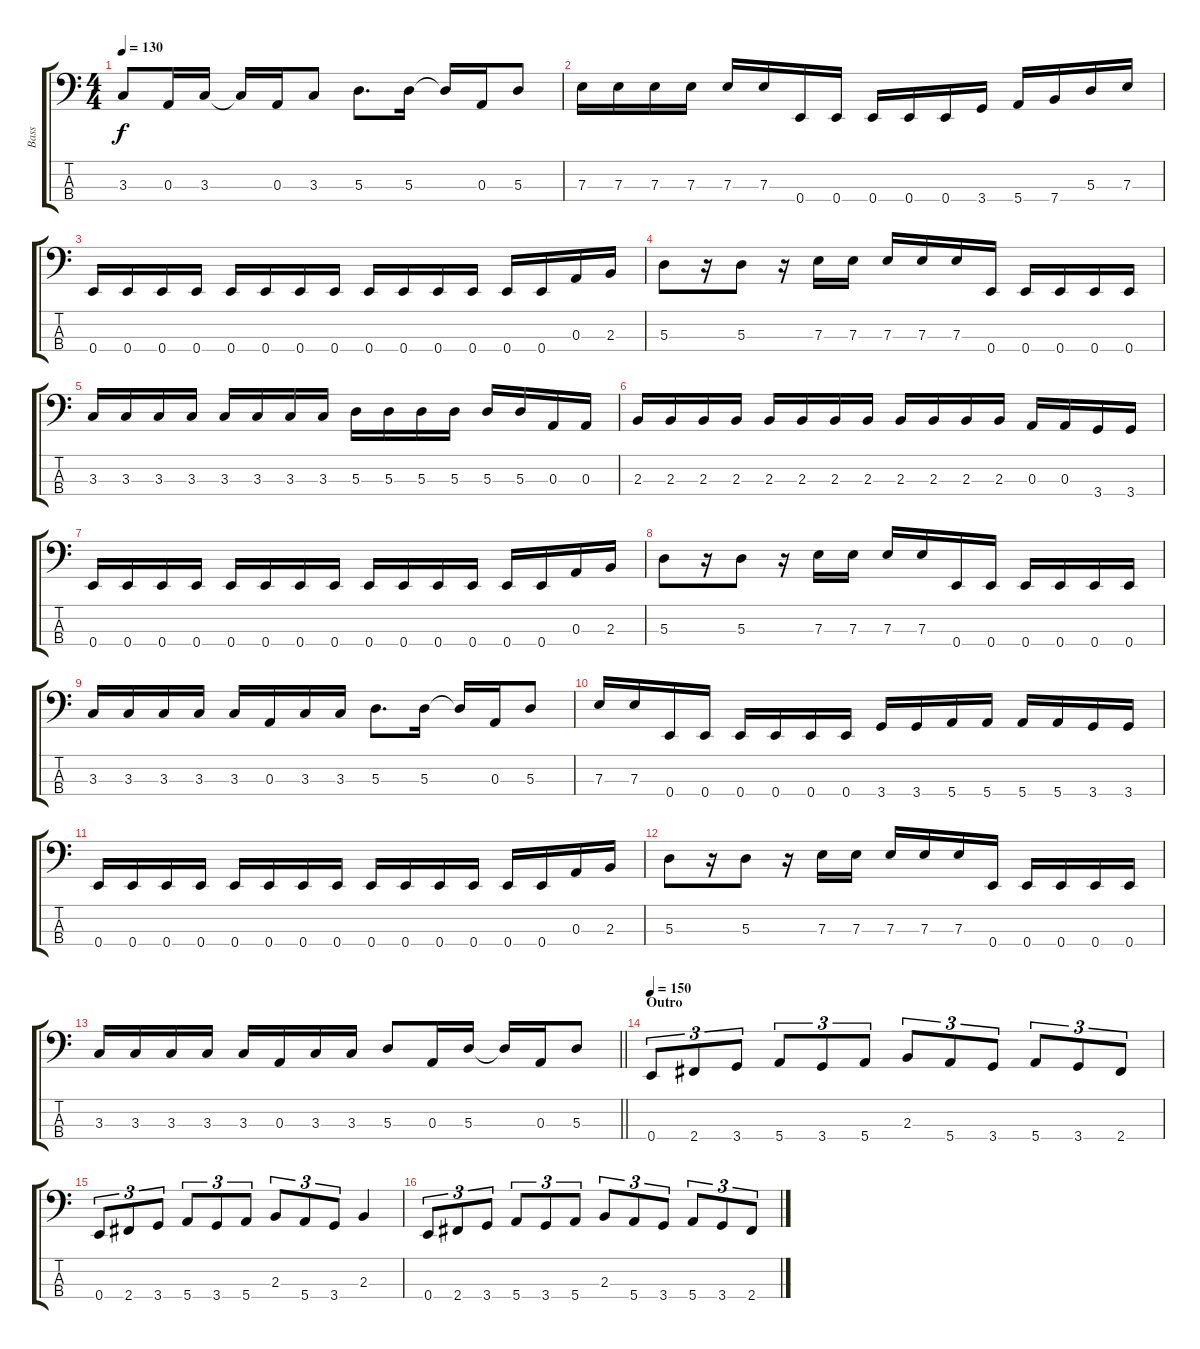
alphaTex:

\track ("Bass" "Bass") {instrument electricbassfinger}
\staff {score tabs}
\tuning (G2 D2 A1 E1) {hide}
\ts (4 4)
\tempo 130
\clef f4
\ks c
3.3.8{dy f} 0.3.16 3.3.16 3.3{t}.16 0.3.16 3.3.8 5.3.8{d} 5.3.16 5.3{t}.16 0.3.16 5.3.8 |
7.3.16 7.3.16 7.3.16 7.3.16 7.3.16 7.3.16 0.4.16 0.4.16 0.4.16 0.4.16 0.4.16 3.4.16 5.4.16 7.4.16 5.3.16 7.3.16 |
0.4.16 0.4.16 0.4.16 0.4.16 0.4.16 0.4.16 0.4.16 0.4.16 0.4.16 0.4.16 0.4.16 0.4.16 0.4.16 0.4.16 0.3.16 2.3.16 |
5.3.8 r.16 5.3.8 r.16 7.3.16 7.3.16 7.3.16 7.3.16 7.3.16 0.4.16 0.4.16 0.4.16 0.4.16 0.4.16 |
3.3.16 3.3.16 3.3.16 3.3.16 3.3.16 3.3.16 3.3.16 3.3.16 5.3.16 5.3.16 5.3.16 5.3.16 5.3.16 5.3.16 0.3.16 0.3.16 |
2.3.16 2.3.16 2.3.16 2.3.16 2.3.16 2.3.16 2.3.16 2.3.16 2.3.16 2.3.16 2.3.16 2.3.16 0.3.16 0.3.16 3.4.16 3.4.16 |
0.4.16 0.4.16 0.4.16 0.4.16 0.4.16 0.4.16 0.4.16 0.4.16 0.4.16 0.4.16 0.4.16 0.4.16 0.4.16 0.4.16 0.3.16 2.3.16 |
5.3.8 r.16 5.3.8 r.16 7.3.16 7.3.16 7.3.16 7.3.16 0.4.16 0.4.16 0.4.16 0.4.16 0.4.16 0.4.16 |
3.3.16 3.3.16 3.3.16 3.3.16 3.3.16 0.3.16 3.3.16 3.3.16 5.3.8{d} 5.3.16 5.3{t}.16 0.3.16 5.3.8 |
7.3.16 7.3.16 0.4.16 0.4.16 0.4.16 0.4.16 0.4.16 0.4.16 3.4.16 3.4.16 5.4.16 5.4.16 5.4.16 5.4.16 3.4.16 3.4.16 |
0.4.16 0.4.16 0.4.16 0.4.16 0.4.16 0.4.16 0.4.16 0.4.16 0.4.16 0.4.16 0.4.16 0.4.16 0.4.16 0.4.16 0.3.16 2.3.16 |
5.3.8 r.16 5.3.8 r.16 7.3.16 7.3.16 7.3.16 7.3.16 7.3.16 0.4.16 0.4.16 0.4.16 0.4.16 0.4.16 |
\barLineRight lightlight
3.3.16 3.3.16 3.3.16 3.3.16 3.3.16 0.3.16 3.3.16 3.3.16 5.3.8 0.3.16 5.3.16 5.3{t}.16 0.3.16 5.3.8 |
\section ("" "Outro")
\tempo 150
0.4.8{tu (3 2)} 2.4.8{tu (3 2)} 3.4.8{tu (3 2)} 5.4.8{tu (3 2)} 3.4.8{tu (3 2)} 5.4.8{tu (3 2)} 2.3.8{tu (3 2)} 5.4.8{tu (3 2)} 3.4.8{tu (3 2)} 5.4.8{tu (3 2)} 3.4.8{tu (3 2)} 2.4.8{tu (3 2)} |
0.4.8{tu (3 2)} 2.4.8{tu (3 2)} 3.4.8{tu (3 2)} 5.4.8{tu (3 2)} 3.4.8{tu (3 2)} 5.4.8{tu (3 2)} 2.3.8{tu (3 2)} 5.4.8{tu (3 2)} 3.4.8{tu (3 2)} 2.3.4 |
0.4.8{tu (3 2)} 2.4.8{tu (3 2)} 3.4.8{tu (3 2)} 5.4.8{tu (3 2)} 3.4.8{tu (3 2)} 5.4.8{tu (3 2)} 2.3.8{tu (3 2)} 5.4.8{tu (3 2)} 3.4.8{tu (3 2)} 5.4.8{tu (3 2)} 3.4.8{tu (3 2)} 2.4.8{tu (3 2)}
